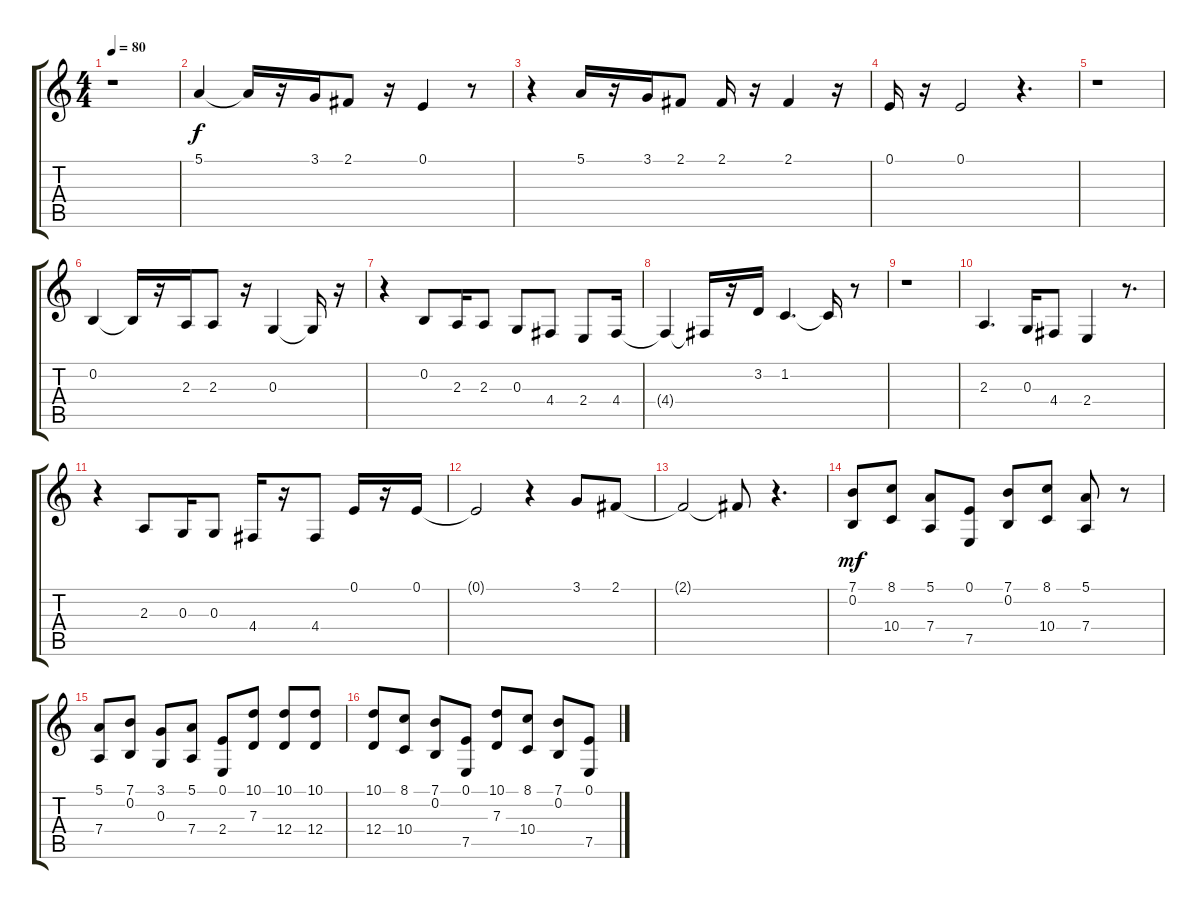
\track "" {instrument lead8bassandlead}
\staff {score tabs}
\tuning (E4 B3 G3 D3 A2 E2) {hide}
\ts (4 4)
\tempo 80
\clef g2
\ks c
r.1{dy f} |
5.1.4 5.1{t}.16 r.16 3.1.16 2.1.8 r.16 0.1.4 r.8 |
r.4 5.1.16 r.16 3.1.16 2.1.8 2.1.16 r.16 2.1.4 r.16 |
0.1.16 r.16 0.1.2 r.4{d} |
r.1 |
0.2.4 0.2{t}.16 r.16 2.3.16 2.3.8 r.16 0.3.4 0.3{t}.16 r.16 |
r.4 0.2.8 2.3.16 2.3.8 0.3.8 4.4.8 2.4.8 4.4.16 |
4.4{t}.4 4.4{t}.16 r.16 3.2.16 1.2.4{d} 1.2{t}.16 r.8 |
r.1 |
2.3.4{d} 0.3.16 4.4.8 2.4.4 r.8{d} |
r.4 2.3.8 0.3.16 0.3.8 4.4.16 r.16 4.4.8 0.1.16 r.16 0.1.16 |
0.1{t}.2 r.4 3.1.8 2.1.8 |
2.1{t}.2 2.1{t}.8 r.4{d} |
(7.1 0.2).8{dy mf} (8.1 10.4).8 (5.1 7.4).8 (0.1 7.5).8 (7.1 0.2).8 (8.1 10.4).8 (5.1 7.4).8 r.8 |
(5.1 7.4).8 (7.1 0.2).8 (3.1 0.3).8 (5.1 7.4).8 (0.1 2.4).8 (10.1 7.3).8 (10.1 12.4).8 (10.1 12.4).8 |
(10.1 12.4).8 (8.1 10.4).8 (7.1 0.2).8 (0.1 7.5).8 (10.1 7.3).8 (8.1 10.4).8 (7.1 0.2).8 (0.1 7.5).8
